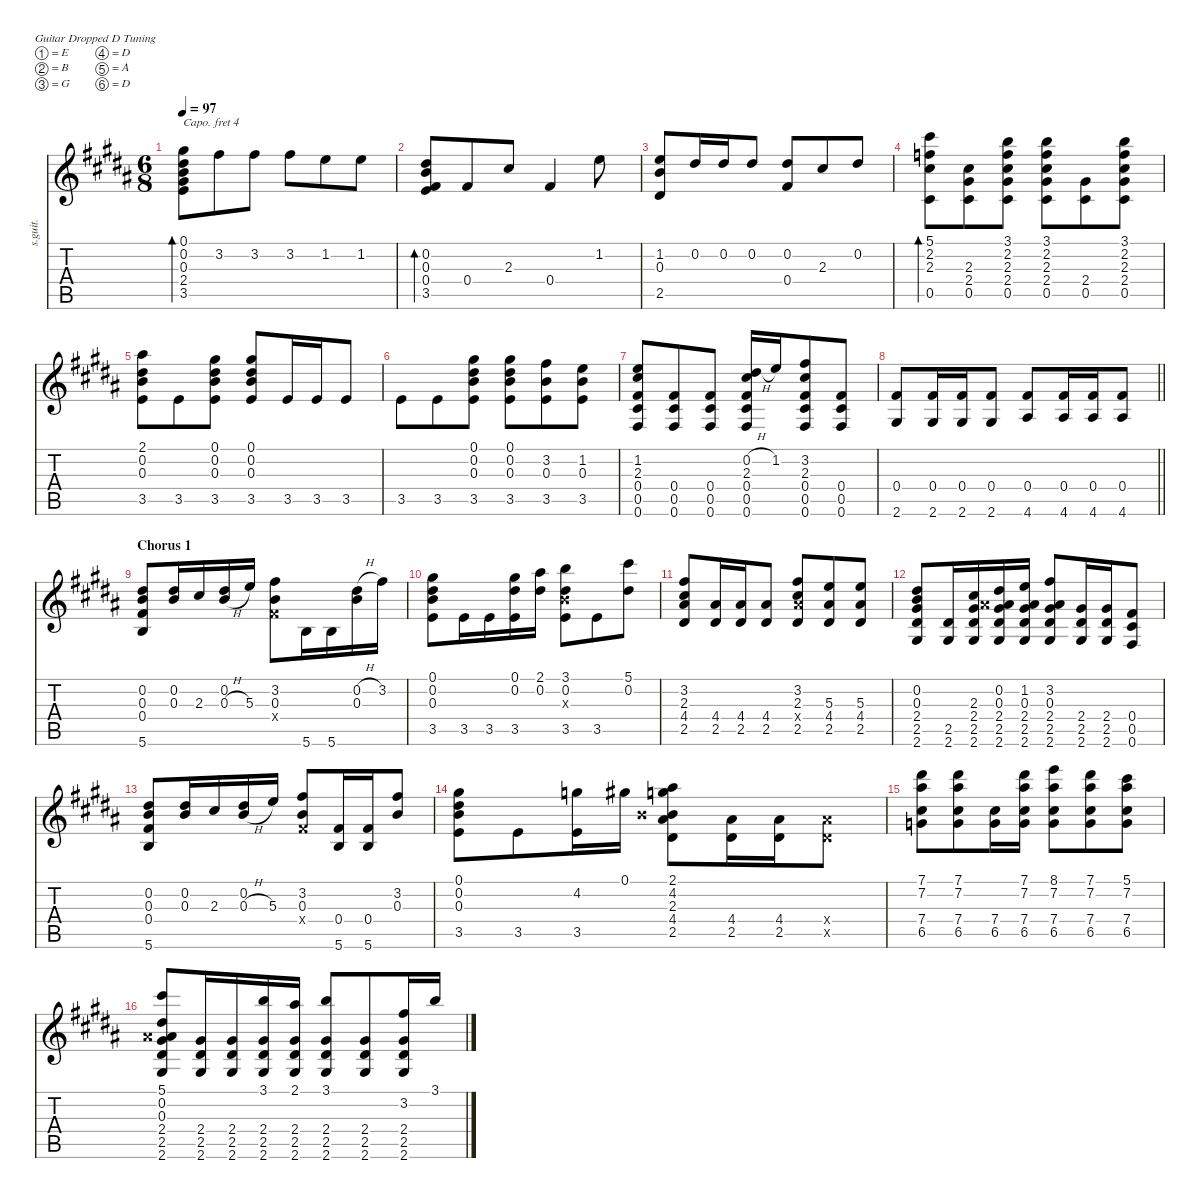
\defaultSystemsLayout 4
\hideDynamics
\bracketExtendMode nobrackets
\track ("Steel Guitar" "s.guit.") {instrument acousticguitarsteel}
\staff {score tabs}
\capo 4
\tuning (E4 B3 G3 D3 A2 D2)
\ts (6 8)
\tempo 97
\clef g2
\ks b
(3.5{acc forcenatural} 0.3{acc forcenatural} 0.2{acc #} 0.1{acc #} 2.4{acc #}).8{bd 114 dy mf beam Down} 3.2{acc #}.8{beam Down} 3.2{acc #}.8{beam Down} 3.2{acc #}.8{beam Down} 1.2{acc forcenatural}.8{beam Down} 1.2{acc forcenatural}.8{beam Down} |
(3.5{acc forcenatural} 0.2{acc #} 0.4{acc #} 0.3{acc forcenatural}).8{bd 114 beam Up} 0.4{acc #}.8{beam Up} 2.3{acc #}.8{beam Up} 0.4{acc #}.4{beam Up} 1.2{acc forcenatural}.8{beam Down} |
(2.5{acc #} 0.3{acc forcenatural} 1.2{acc forcenatural}).8{beam Up} 0.2{acc #}.16{beam Up} 0.2{acc #}.16{beam Up} 0.2{acc #}.8{beam Up} (0.4{acc #} 0.2{acc #}).8{beam Up} 2.3{acc #}.8{beam Up} 0.2{acc #}.8{beam Up} |
(0.5{acc #} 2.3{acc #} 2.2{acc forcenatural} 5.1{acc #}).8{bd 117 beam Down} (2.4{acc #} 2.3{acc #} 0.5{acc #}).8{beam Down} (3.1{acc forcenatural} 2.2{acc forcenatural} 2.3{acc #} 2.4{acc #} 0.5{acc #}).8{beam Down} (2.3{acc #} 2.2{acc forcenatural} 3.1{acc forcenatural} 2.4{acc #} 0.5{acc #}).8{beam Down} (0.5{acc #} 2.4{acc #}).8{beam Down} (3.1{acc forcenatural} 2.2{acc forcenatural} 2.3{acc #} 2.4{acc #} 0.5{acc #}).8{beam Down} |
(3.5{acc forcenatural} 0.3{acc forcenatural} 0.2{acc #} 2.1{acc #}).8{beam Down} 3.5{acc forcenatural}.8{beam Down} (0.1{acc #} 0.2{acc #} 0.3{acc forcenatural} 3.5{acc forcenatural}).8{beam Down} (0.3{acc forcenatural} 0.2{acc #} 0.1{acc #} 3.5{acc forcenatural}).8{beam Up} 3.5{acc forcenatural}.16{beam Up} 3.5{acc forcenatural}.16{beam Up} 3.5{acc forcenatural}.8{beam Up} |
3.5{acc forcenatural}.8{beam Down} 3.5{acc forcenatural}.8{beam Down} (3.5{acc forcenatural} 0.3{acc forcenatural} 0.2{acc #} 0.1{acc #}).8{beam Down} (3.5{acc forcenatural} 0.1{acc #} 0.2{acc #} 0.3{acc forcenatural}).8{beam Down} (3.5{acc forcenatural} 3.2{acc #} 0.3{acc forcenatural}).8{beam Down} (3.5{acc forcenatural} 1.2{acc forcenatural} 0.3{acc forcenatural}).8{beam Down} |
(1.2{acc forcenatural} 2.3{acc #} 0.6{acc #} 0.5{acc #} 0.4{acc #}).8{beam Up} (0.4{acc #} 0.5{acc #} 0.6{acc #}).8{beam Up} (0.6{acc #} 0.5{acc #} 0.4{acc #}).8{beam Up} (0.6{acc #} 0.5{acc #} 0.4{acc #} 2.3{acc #} 0.2{h acc #}).16{beam Up} 1.2{acc forcenatural}.16{beam Up} (3.2{acc #} 2.3{acc #} 0.4{acc #} 0.5{acc #} 0.6{acc #}).8{beam Up} (0.6{acc #} 0.5{acc #} 0.4{acc #}).8{beam Up} |
\barLineRight lightlight
(2.6{acc #} 0.4{acc #}).8{beam Up} (0.4{acc #} 2.6{acc #}).16{beam Up} (0.4{acc #} 2.6{acc #}).16{beam Up} (0.4{acc #} 2.6{acc #}).8{beam Up} (4.6{acc #} 0.4{acc #}).8{beam Up} (0.4{acc #} 4.6{acc #}).16{beam Up} (0.4{acc #} 4.6{acc #}).16{beam Up} (0.4{acc #} 4.6{acc #}).8{beam Up} |
\section ("" "Chorus 1")
(5.6{acc forcenatural} 0.4{acc #} 0.3{acc forcenatural} 0.2{acc #}).8{beam Up} (0.2{acc #} 0.3{acc forcenatural}).16{beam Up} 2.3{acc #}.16{beam Up} (0.2{acc #} 0.3{h acc forcenatural}).16{beam Up} 5.3{acc forcenatural}.16{beam Up} (3.2{acc #} 0.3{acc forcenatural} 0.4{x acc #}).8{beam Down} 5.6{acc forcenatural}.16{beam Down} 5.6{acc forcenatural}.16{beam Down} (0.3{acc forcenatural} 0.2{h acc #}).16{beam Down} 3.2{acc #}.16{beam Down} |
(3.5{acc forcenatural} 0.3{acc forcenatural} 0.2{acc #} 0.1{acc #}).8{beam Down} 3.5{acc forcenatural}.16{beam Down} 3.5{acc forcenatural}.16{beam Down} (3.5{acc forcenatural} 0.2{acc #} 0.1{acc #}).16{beam Down} (2.1{acc #} 0.2{acc #}).16{beam Down} (3.1{acc forcenatural} 3.5{acc forcenatural} 0.3{x acc forcenatural} 0.2{acc #}).8{beam Down} 3.5{acc forcenatural}.8{beam Down} (5.1{acc #} 0.2{acc #}).8{beam Down} |
(2.5{acc #} 4.4{acc #} 2.3{acc #} 3.2{acc #}).8{beam Up} (2.5{acc #} 4.4{acc #}).16{beam Up} (2.5{acc #} 4.4{acc #}).16{beam Up} (2.5{acc #} 4.4{acc #}).8{beam Up} (3.2{acc #} 2.3{acc #} 4.4{x acc #} 2.5{acc #}).8{beam Up} (5.3{acc forcenatural} 2.5{acc #} 4.4{acc #}).8{beam Up} (5.3{acc forcenatural} 2.5{acc #} 4.4{acc #}).8{beam Up} |
(2.6{acc #} 2.5{acc #} 2.4{acc #} 0.3{acc forcenatural} 0.2{acc #}).8{beam Up} (2.6{acc #} 2.5{acc #}).16{beam Up} (2.4{acc #} 2.3{acc #} 2.5{acc #} 2.6{acc #}).16{beam Up} (2.6{acc #} 2.4{acc #} 2.5{acc #} 0.3{acc x} 0.2{acc #}).16{beam Up} (1.2{acc forcenatural} 2.6{acc #} 2.5{acc #} 2.4{acc #} 0.3{acc x}).16{beam Up} (3.2{acc #} 2.6{acc #} 2.5{acc #} 2.4{acc #} 0.3{acc x}).8{beam Up} (2.6{acc #} 2.5{acc #} 2.4{acc #}).16{beam Up} (2.4{acc #} 2.5{acc #} 2.6{acc #}).16{beam Up} (0.6{acc #} 0.5{acc #} 0.4{acc #}).8{beam Up} |
(5.6{acc forcenatural} 0.4{acc #} 0.3{acc forcenatural} 0.2{acc #}).8{beam Up} (0.2{acc #} 0.3{acc forcenatural}).16{beam Up} 2.3{acc #}.16{beam Up} (0.2{acc #} 0.3{h acc forcenatural}).16{beam Up} 5.3{acc forcenatural}.16{beam Up} (3.2{acc #} 0.3{acc forcenatural} 0.4{x acc #}).8{beam Up} (5.6{acc forcenatural} 0.4{acc #}).16{beam Up} (5.6{acc forcenatural} 0.4{acc #}).16{beam Up} (0.3{acc forcenatural} 3.2{acc #}).8{beam Up} |
(3.5{acc forcenatural} 0.3{acc forcenatural} 0.2{acc #} 0.1{acc #}).8{beam Down} 3.5{acc forcenatural}.8{beam Down} (4.2{acc forcenatural} 3.5{acc forcenatural}).16{beam Down} 0.1{acc #}.16{beam Down} (2.5{acc #} 4.4{acc #} 2.3{acc x} 4.2{acc forcenatural} 2.1{acc #}).8{beam Down} (2.5{acc #} 4.4{acc #}).16{beam Down} (2.5{acc #} 4.4{acc #}).16{beam Down} (2.5{x acc #} 4.4{x acc #}).8{beam Down} |
(6.5{acc forcenatural} 7.4{acc #} 7.2{acc #} 7.1{acc #}).8{beam Down} (7.1{acc #} 7.2{acc #} 7.4{acc #} 6.5{acc forcenatural}).8{beam Down} (6.5{acc forcenatural} 7.4{acc #}).16{beam Down} (7.1{acc #} 7.2{acc #} 7.4{acc #} 6.5{acc forcenatural}).16{beam Down} (6.5{acc forcenatural} 8.1{acc forcenatural} 7.2{acc #} 7.4{acc #}).8{beam Down} (7.1{acc #} 7.2{acc #} 7.4{acc #} 6.5{acc forcenatural}).8{beam Down} (5.1{acc #} 7.2{acc #} 7.4{acc #} 6.5{acc forcenatural}).8{beam Down} |
(2.6{acc #} 2.5{acc #} 2.4{acc #} 0.3{acc x} 0.2{acc #} 5.1{acc #}).8{beam Up} (2.6{acc #} 2.5{acc #} 2.4{acc #}).16{beam Up} (2.6{acc #} 2.5{acc #} 2.4{acc #}).16{beam Up} (3.1{acc forcenatural} 2.6{acc #} 2.5{acc #} 2.4{acc #}).16{beam Up} (2.1{acc #} 2.6{acc #} 2.4{acc #} 2.5{acc #}).16{beam Up} (3.1{acc forcenatural} 2.6{acc #} 2.5{acc #} 2.4{acc #}).8{beam Up} (2.6{acc #} 2.5{acc #} 2.4{acc #}).8{beam Up} (3.2{acc #} 2.6{acc #} 2.5{acc #} 2.4{acc #}).16{beam Up} 3.1{acc forcenatural}.16{beam Up}
